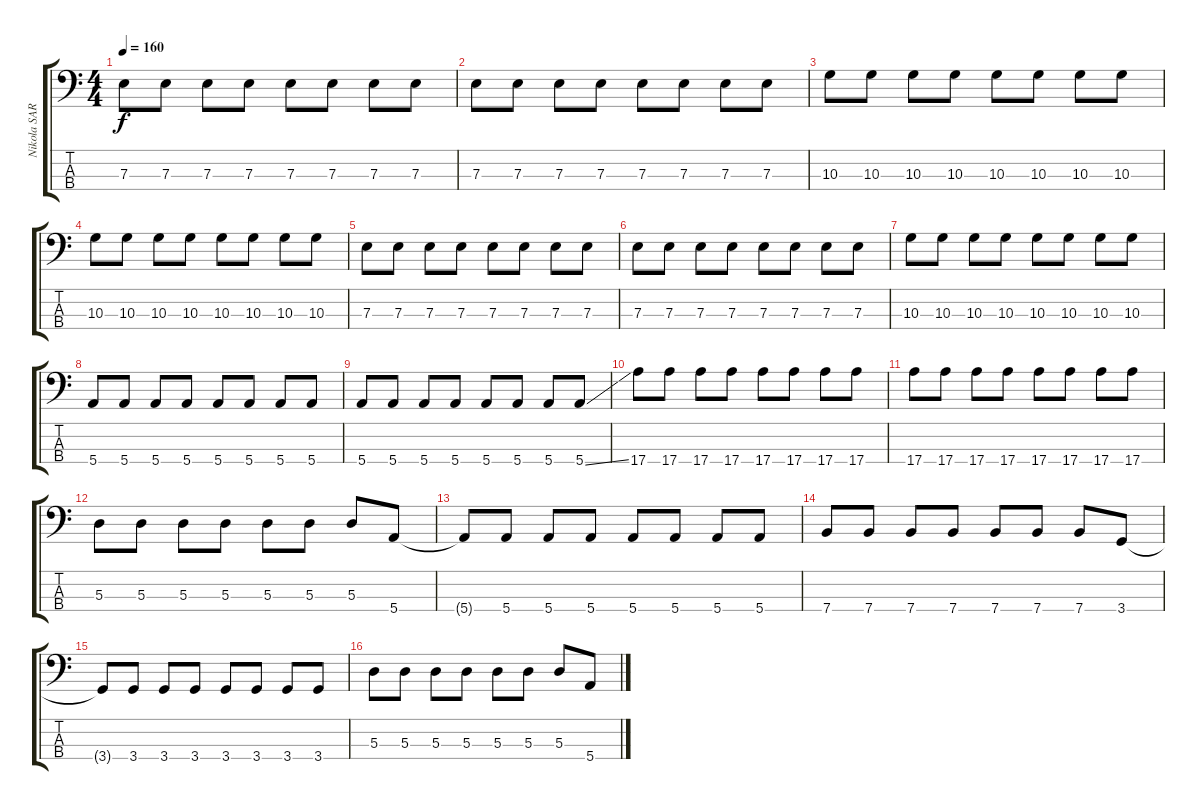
\track ("Nikola SARCEVIC" "Nikola SAR") {instrument electricbasspick}
\staff {score tabs}
\tuning (G2 D2 A1 E1) {hide}
\ts (4 4)
\tempo 160
\clef f4
\ks c
7.3.8{dy f} 7.3.8 7.3.8 7.3.8 7.3.8 7.3.8 7.3.8 7.3.8 |
7.3.8 7.3.8 7.3.8 7.3.8 7.3.8 7.3.8 7.3.8 7.3.8 |
10.3.8 10.3.8 10.3.8 10.3.8 10.3.8 10.3.8 10.3.8 10.3.8 |
10.3.8 10.3.8 10.3.8 10.3.8 10.3.8 10.3.8 10.3.8 10.3.8 |
7.3.8 7.3.8 7.3.8 7.3.8 7.3.8 7.3.8 7.3.8 7.3.8 |
7.3.8 7.3.8 7.3.8 7.3.8 7.3.8 7.3.8 7.3.8 7.3.8 |
10.3.8 10.3.8 10.3.8 10.3.8 10.3.8 10.3.8 10.3.8 10.3.8 |
5.4.8 5.4.8 5.4.8 5.4.8 5.4.8 5.4.8 5.4.8 5.4.8 |
5.4.8 5.4.8 5.4.8 5.4.8 5.4.8 5.4.8 5.4.8 5.4{ss}.8 |
17.4.8 17.4.8 17.4.8 17.4.8 17.4.8 17.4.8 17.4.8 17.4.8 |
17.4.8 17.4.8 17.4.8 17.4.8 17.4.8 17.4.8 17.4.8 17.4.8 |
5.3.8 5.3.8 5.3.8 5.3.8 5.3.8 5.3.8 5.3.8 5.4.8 |
5.4{t}.8 5.4.8 5.4.8 5.4.8 5.4.8 5.4.8 5.4.8 5.4.8 |
7.4.8 7.4.8 7.4.8 7.4.8 7.4.8 7.4.8 7.4.8 3.4.8 |
3.4{t}.8 3.4.8 3.4.8 3.4.8 3.4.8 3.4.8 3.4.8 3.4.8 |
5.3.8 5.3.8 5.3.8 5.3.8 5.3.8 5.3.8 5.3.8 5.4.8
